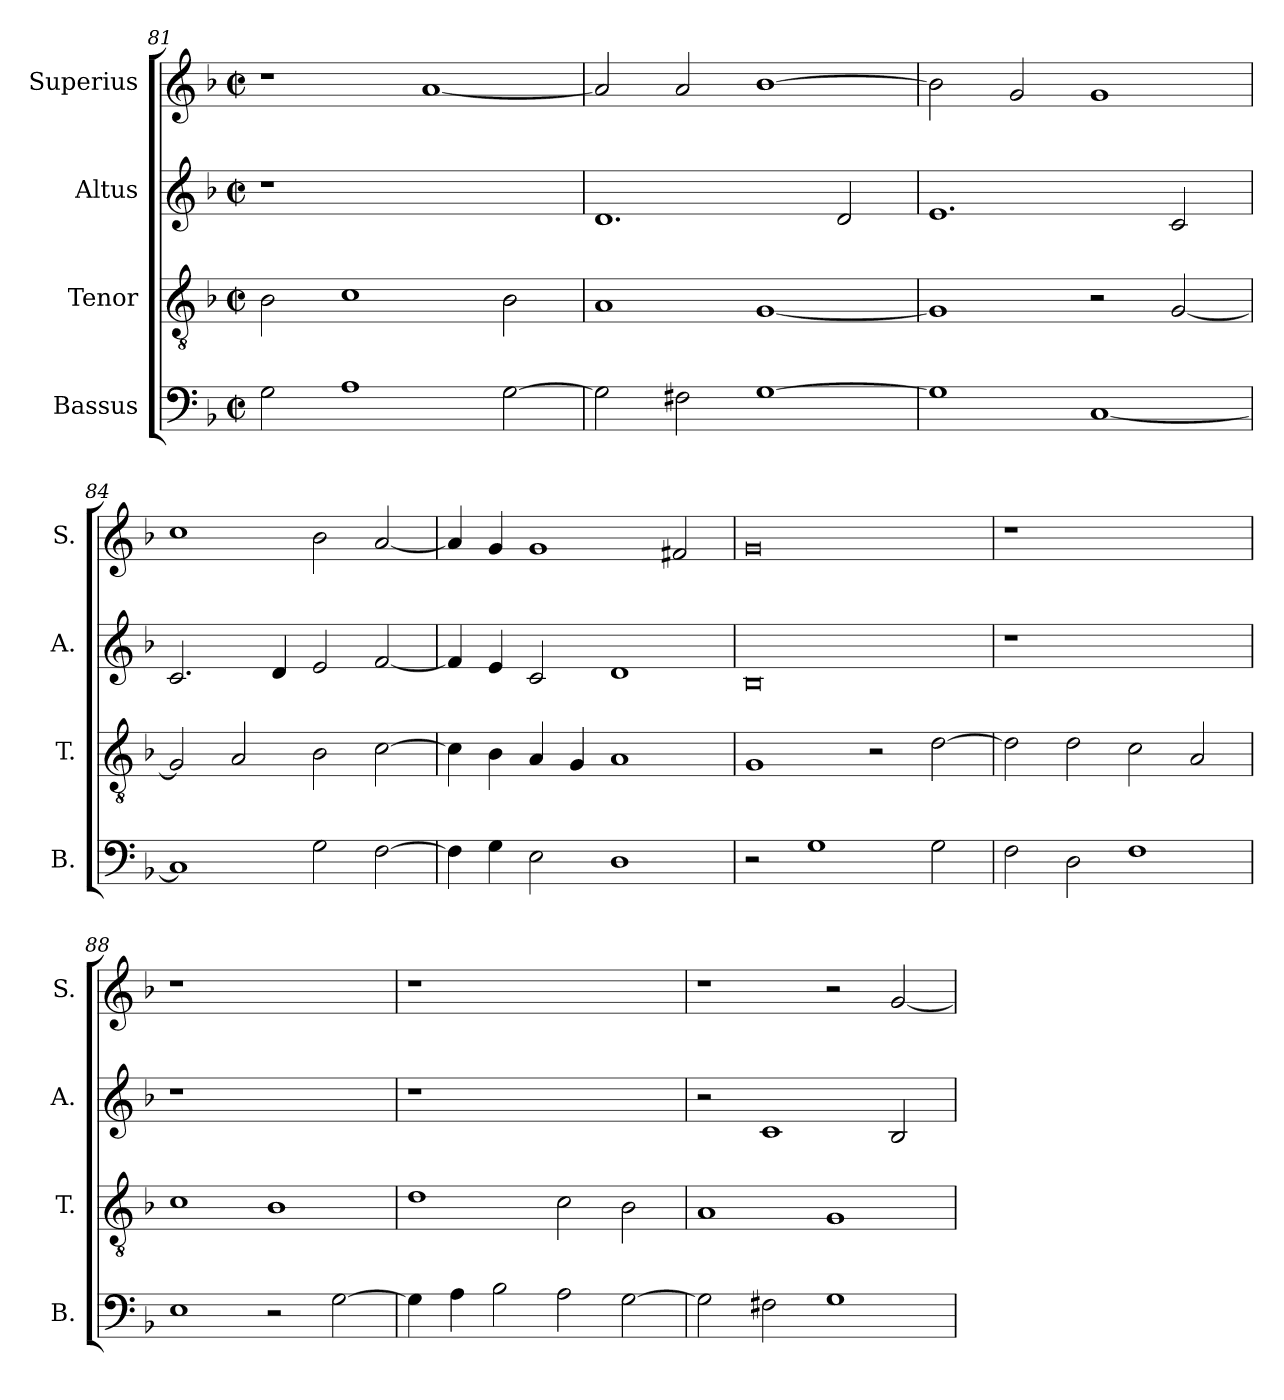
**kern	**kern	**kern	**kern
*part4	*part3	*part2	*part1
*staff4	*staff3	*staff2	*staff1
*I"Bassus	*I"Tenor	*I"Altus	*I"Superius
*I'B.	*I'T.	*I'A.	*I'S.
!!LO:LB:g=z
*clefF4	*clefGv2	*clefG2	*clefG2
*	*ITrd7c12	*	*
*k[b-]	*k[b-]	*k[b-]	*k[b-]
*F:	*F:	*F:	*F:
*M2/2	*M2/2	*M2/2	*M2/2
*met(c|)	*met(c|)	*met(c|)	*met(c|)
=81	=81	=81	=81
!	!	!LO:N:vis=1	!
2Gi\	2BB-i\	1r	1r
1Ai	1Ci	.	.
.	.	1ryy	[<1ai
[>2Gi\	2BB-i\	.	.
=82	=82	=82	=82
2Gi\]	1AAi	1.di	2ai/]
2F#Xi\	.	.	2ai/
[>1Gi	[<1GGi	.	[>1b-i
.	.	2di/	.
=83	=83	=83	=83
1Gi]	1GGi]	1.ei	2b-i\]
.	.	.	2gi/
[<1Ci	2r	.	1gi
.	[<2GGi/	2ci/	.
=84	=84	=84	=84
1Ci]	2GGi/]	2.ci/	1cci
.	2AAi/	.	.
.	.	4di/	.
2Gi\	2BB-i\	2ei/	2b-i\
[>2Fi\	[>2Ci\	[<2fi/	[<2ai/
=85	=85	=85	=85
4Fi\]	4Ci\]	4fi/]	4ai/]
4Gi\	4BB-i\	4ei/	4gi/
2Ei\	4AAi/	2ci/	1gi
.	4GGi/	.	.
1Di	1AAi	1di	.
.	.	.	2f#Xi/
=86	=86	=86	=86
2r	1GGi	0B-i	0gi
1Gi	.	.	.
.	2r	.	.
2Gi\	[>2Di\	.	.
!!LO:PB:g=z
=87	=87	=87	=87
!	!	!LO:N:vis=1	!LO:N:vis=1
2Fi\	2Di\]	1r	1r
2Di\	2Di\	.	.
1Fi	2Ci\	1ryy	1ryy
.	2AAi/	.	.
=88	=88	=88	=88
!	!	!LO:N:vis=1	!LO:N:vis=1
1Ei	1Ci	1r	1r
2r	1BB-i	1ryy	1ryy
[>2Gi\	.	.	.
=89	=89	=89	=89
!	!	!LO:N:vis=1	!LO:N:vis=1
4Gi\]	1Di	1r	1r
4Ai\	.	.	.
2B-i\	.	.	.
2Ai\	2Ci\	1ryy	1ryy
[>2Gi\	2BB-i\	.	.
=90	=90	=90	=90
2Gi\]	1AAi	2r	1r
2F#Xi\	.	1ci	.
1Gi	1GGi	.	2r
.	.	2B-i/	[<2gi/
=	=	=	=
*-	*-	*-	*-
